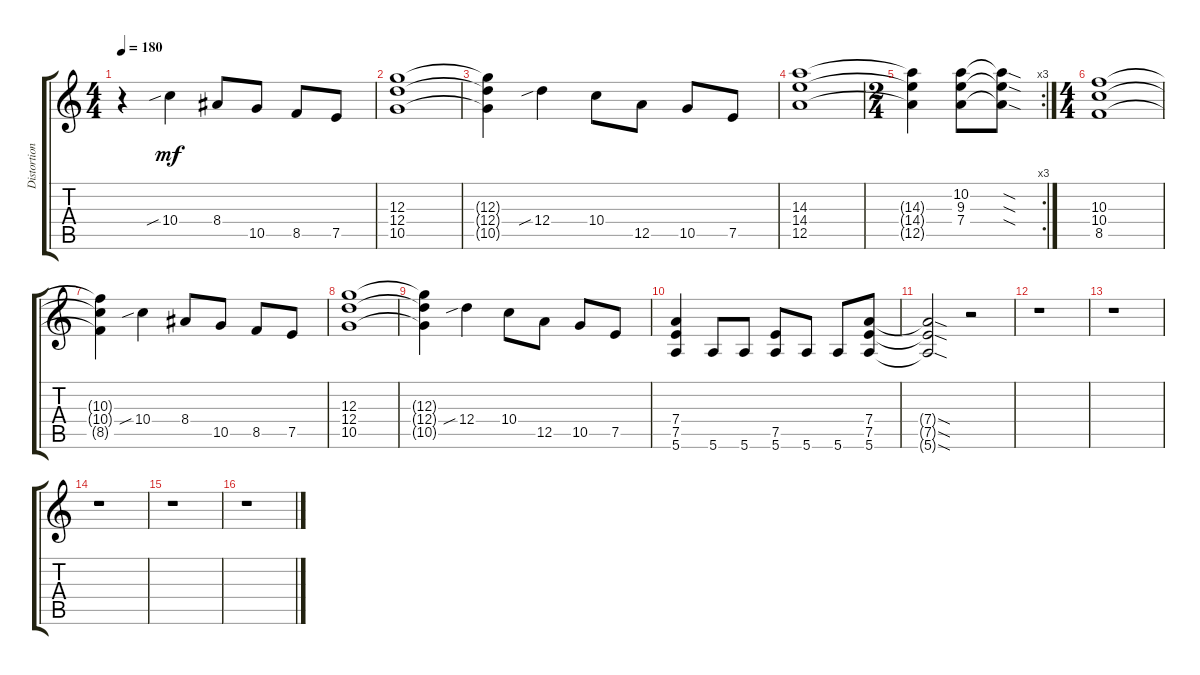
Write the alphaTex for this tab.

\track ("Distortion Guitar - Roberto Alvarez" "Distortion") {instrument distortionguitar}
\staff {score tabs}
\tuning (E4 B3 G3 D3 A2 E2) {hide}
\ts (4 4)
\tempo 180
\clef g2
\ks c
r.4{dy ff} 10.4{sib}.4{dy mf} 8.4.8 10.5.8 8.5.8 7.5.8 |
(12.3 12.4 10.5).1 |
(12.3{t} 12.4{t} 10.5{t}).4 12.4{sib}.4 10.4.8 12.5.8 10.5.8 7.5.8 |
(14.3 14.4 12.5).1 |
\rc 3
\ts (2 4)
(14.3{t} 14.4{t} 12.5{t}).4 (10.2 9.3 7.4).8 (10.2{sod t} 9.3{sod t} 7.4{sod t}).8 |
\ts (4 4)
(10.3 10.4 8.5).1 |
(10.3{t} 10.4{t} 8.5{t}).4 10.4{sib}.4 8.4.8 10.5.8 8.5.8 7.5.8 |
(12.3 12.4 10.5).1 |
(12.3{t} 12.4{t} 10.5{t}).4 12.4{sib}.4 10.4.8 12.5.8 10.5.8 7.5.8 |
(7.4 7.5 5.6).4 5.6.8 5.6.8 (7.5 5.6).8 5.6.8 5.6.8 (7.4 7.5 5.6).8 |
(7.4{sod t} 7.5{sod t} 5.6{sod t}).2 r.2 |
r.1 |
r.1 |
r.1 |
r.1 |
r.1
